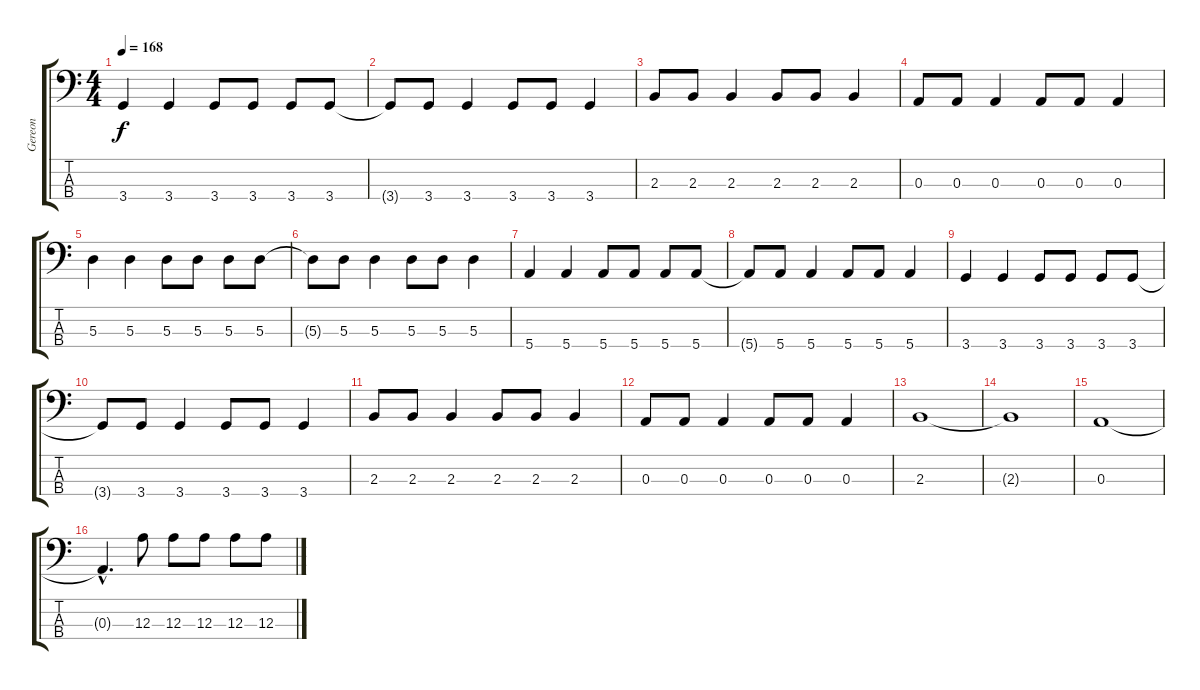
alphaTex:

\track ("Gereon" "Gereon") {instrument electricbasspick}
\staff {score tabs}
\tuning (G2 D2 A1 E1) {hide}
\ts (4 4)
\tempo 168
\clef f4
\ks c
3.4.4{dy f} 3.4.4 3.4.8 3.4.8 3.4.8 3.4.8 |
3.4{t}.8 3.4.8 3.4.4 3.4.8 3.4.8 3.4.4 |
2.3.8 2.3.8 2.3.4 2.3.8 2.3.8 2.3.4 |
0.3.8 0.3.8 0.3.4 0.3.8 0.3.8 0.3.4 |
5.3.4 5.3.4 5.3.8 5.3.8 5.3.8 5.3.8 |
5.3{t}.8 5.3.8 5.3.4 5.3.8 5.3.8 5.3.4 |
5.4.4 5.4.4 5.4.8 5.4.8 5.4.8 5.4.8 |
5.4{t}.8 5.4.8 5.4.4 5.4.8 5.4.8 5.4.4 |
3.4.4 3.4.4 3.4.8 3.4.8 3.4.8 3.4.8 |
3.4{t}.8 3.4.8 3.4.4 3.4.8 3.4.8 3.4.4 |
2.3.8 2.3.8 2.3.4 2.3.8 2.3.8 2.3.4 |
0.3.8 0.3.8 0.3.4 0.3.8 0.3.8 0.3.4 |
2.3.1 |
2.3{t}.1 |
0.3.1 |
0.3{hac t}.4{d} 12.3.8 12.3.8 12.3.8 12.3.8 12.3{ss}.8
